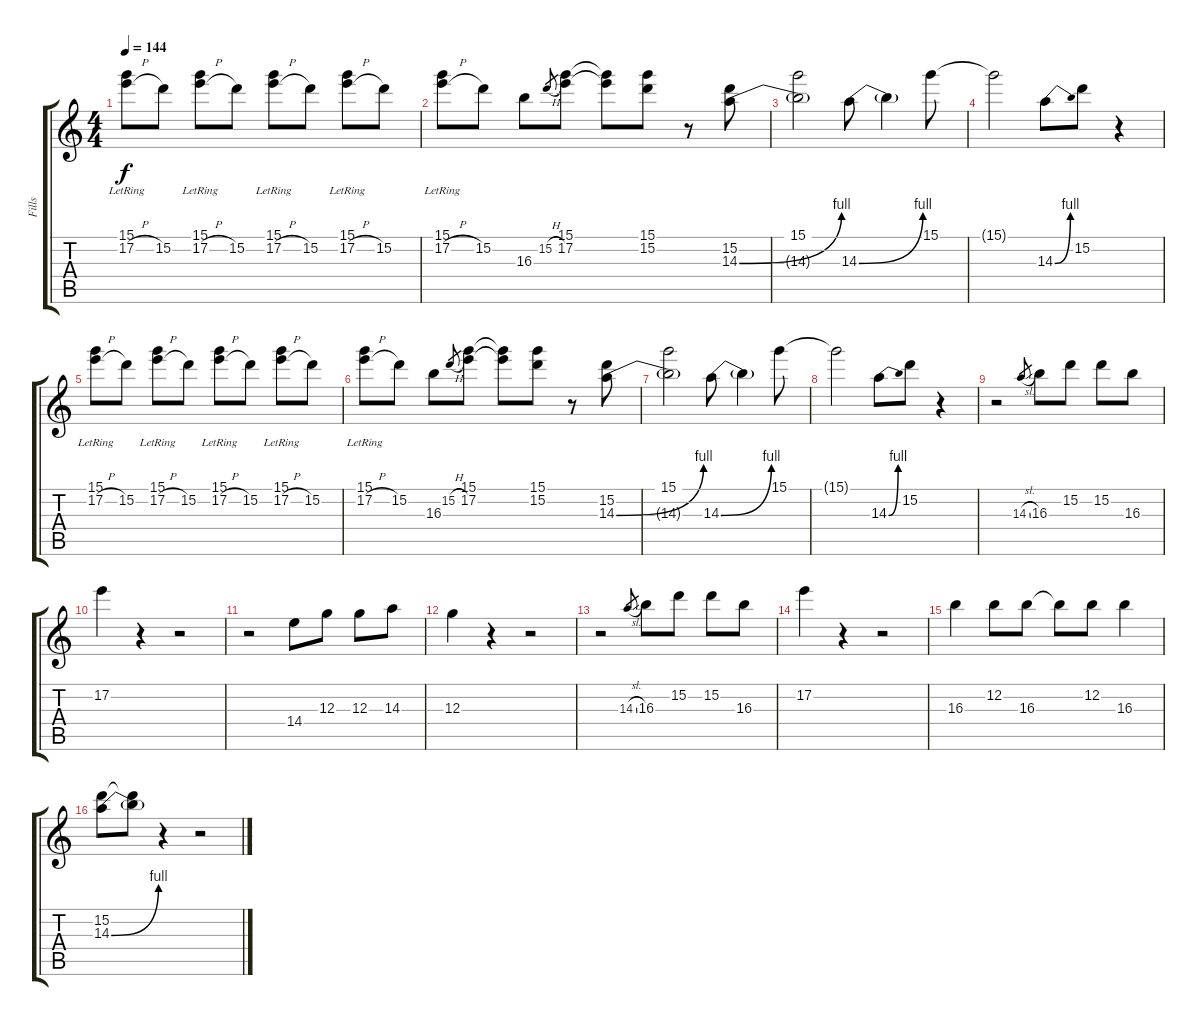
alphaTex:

\track ("Fills" "Fills") {instrument overdrivenguitar}
\staff {score tabs}
\tuning (E4 B3 G3 D3 A2 E2) {hide}
\ts (4 4)
\tempo 144
\clef g2
\ks c
(15.1{lr} 17.2{h}).8{dy f} 15.2.8 (15.1{lr} 17.2{h}).8 15.2.8 (15.1{lr} 17.2{h}).8 15.2.8 (15.1{lr} 17.2{h}).8 15.2.8 |
(15.1{lr} 17.2{h}).8 15.2.8 16.3.8 15.2{h}.8{gr} (15.1 17.2).8 (15.1{t} 17.2{t}).8 (15.1 15.2).8 r.8 (15.2 14.3{be (bend 0 0 60 4)}).8 |
(15.1 14.3{t}).2 14.3{be (bend 0 0 60 4)}.8 14.3{t}.4 15.1.8 |
15.1{t}.2 14.3{be (bend 0 0 60 4)}.8 15.2.8 r.4 |
(15.1{lr} 17.2{h}).8 15.2.8 (15.1{lr} 17.2{h}).8 15.2.8 (15.1{lr} 17.2{h}).8 15.2.8 (15.1{lr} 17.2{h}).8 15.2.8 |
(15.1{lr} 17.2{h}).8 15.2.8 16.3.8 15.2{h}.8{gr} (15.1 17.2).8 (15.1{t} 17.2{t}).8 (15.1 15.2).8 r.8 (15.2 14.3{be (bend 0 0 60 4)}).8 |
(15.1 14.3{t}).2 14.3{be (bend 0 0 60 4)}.8 14.3{t}.4 15.1.8 |
15.1{t}.2 14.3{be (bend 0 0 60 4)}.8 15.2.8 r.4 |
r.2 14.3{sl}.8{gr} 16.3.8 15.2.8 15.2.8 16.3.8 |
17.2.4 r.4 r.2 |
r.2 14.4.8 12.3.8 12.3.8 14.3.8 |
12.3.4 r.4 r.2 |
r.2 14.3{sl}.8{gr} 16.3.8 15.2.8 15.2.8 16.3.8 |
17.2.4 r.4 r.2 |
16.3.4 12.2.8 16.3.8 16.3{t}.8 12.2.8 16.3.4 |
(15.2 14.3{be (bend 0 0 60 4)}).8 (15.2{t} 14.3{t}).8 r.4 r.2
